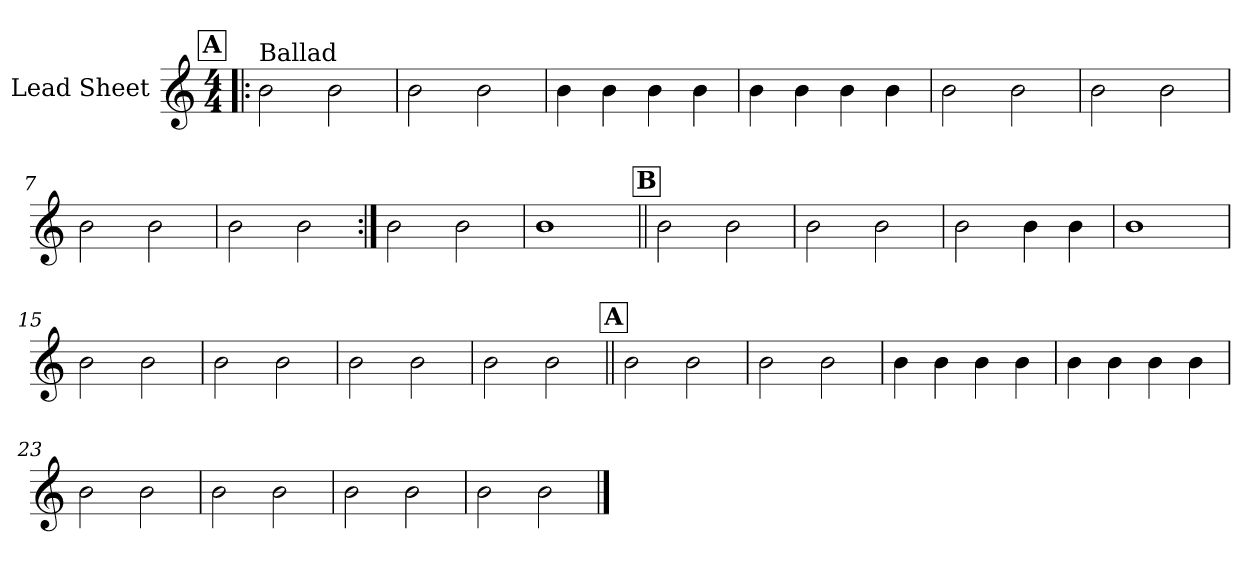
**kern
*part1
*staff1
*I"Lead Sheet
*clefG2
*k[]
*M4/4
!!LO:REH:place=s1:a:fs=14:t=A
=1!|:
!LO:TX:a:t=Ballad
2b\
2b\
=2
2b\
2b\
=3
4b\
4b\
4b\
4b\
=4
4b\
4b\
4b\
4b\
!!LO:LB:g=z
=5
2b\
2b\
=6
2b\
2b\
=7
2b\
2b\
=8
2b\
2b\
!!LO:LB:g=z
=9:|!
2b\
2b\
=10
1b
!!LO:LB:g=z
!!LO:REH:place=s1:a:fs=14:t=B
=11||
2b\
2b\
=12
2b\
2b\
=13
2b\
4b\
4b\
=14
1b
!!LO:LB:g=z
=15
2b\
2b\
=16
2b\
2b\
=17
2b\
2b\
=18
2b\
2b\
!!LO:LB:g=z
!!LO:REH:place=s1:a:fs=14:t=A
=19||
2b\
2b\
=20
2b\
2b\
=21
4b\
4b\
4b\
4b\
=22
4b\
4b\
4b\
4b\
!!LO:LB:g=z
=23
2b\
2b\
=24
2b\
2b\
=25
2b\
2b\
=26
2b\
2b\
==
*-
